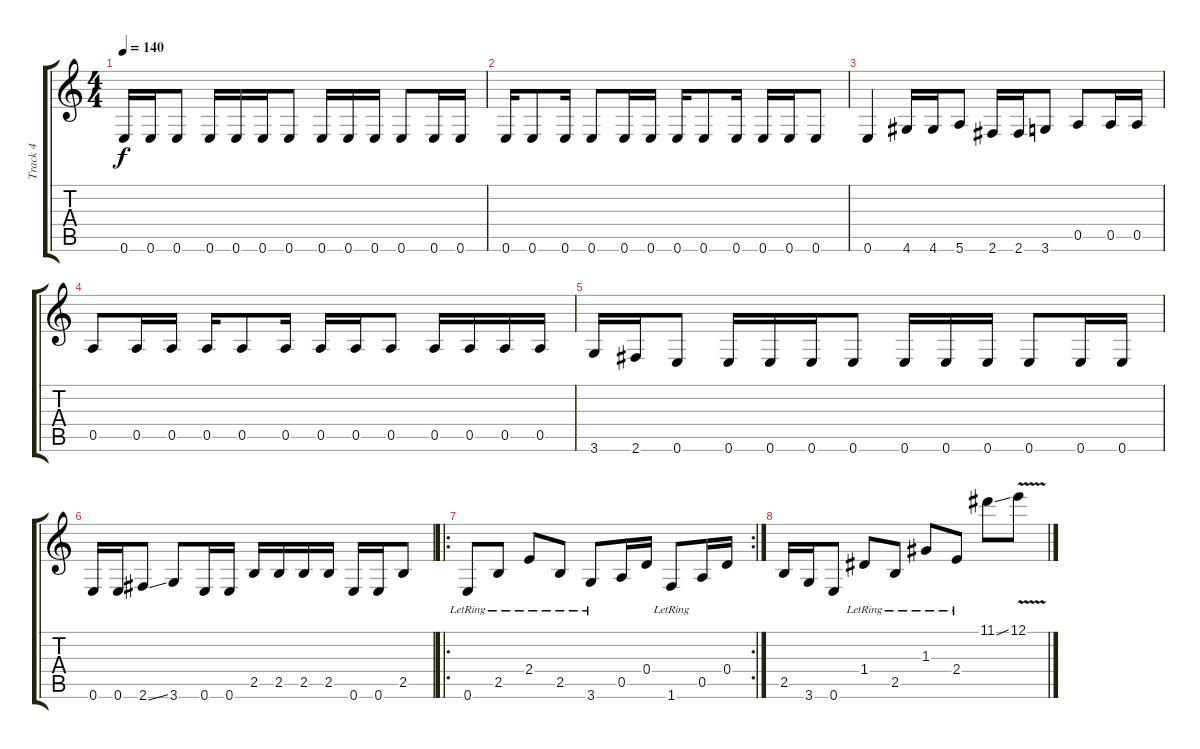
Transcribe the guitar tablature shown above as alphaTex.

\track ("Track 4" "Track 4") {instrument acousticguitarsteel}
\staff {score tabs}
\tuning (E4 B3 G3 D3 A2 E2) {hide}
\ts (4 4)
\tempo 140
\clef g2
\ks c
0.6.16{dy f} 0.6.16 0.6.8 0.6.16 0.6.16 0.6.16 0.6.8 0.6.16 0.6.16 0.6.16 0.6.8 0.6.16 0.6.16 |
0.6.16 0.6.8 0.6.16 0.6.8 0.6.16 0.6.16 0.6.16 0.6.8 0.6.16 0.6.16 0.6.16 0.6.8 |
0.6.4 4.6.16 4.6.16 5.6.8 2.6.16 2.6.16 3.6.8 0.5.8 0.5.16 0.5.16 |
0.5.8 0.5.16 0.5.16 0.5.16 0.5.8 0.5.16 0.5.16 0.5.16 0.5.8 0.5.16 0.5.16 0.5.16 0.5.16 |
3.6.16 2.6.16 0.6.8 0.6.16 0.6.16 0.6.16 0.6.8 0.6.16 0.6.16 0.6.16 0.6.8 0.6.16 0.6.16 |
0.6.16 0.6.16 2.6{ss}.8 3.6.8 0.6.16 0.6.16 2.5.16 2.5.16 2.5.16 2.5.16 0.6.16 0.6.16 2.5.8 |
\ro
\rc 2
0.6{lr}.8{instrument acousticguitarsteel} 2.5{lr}.8 2.4{lr}.8 2.5{lr}.8 3.6{lr}.8 0.5.16 0.4.16 1.6{lr}.8 0.5.16 0.4.16 |
2.5.16 3.6.16 0.6.8 1.4{lr}.8 2.5{lr}.8 1.3{lr}.8 2.4{lr}.8 11.1{ss}.8 12.1{v}.8
